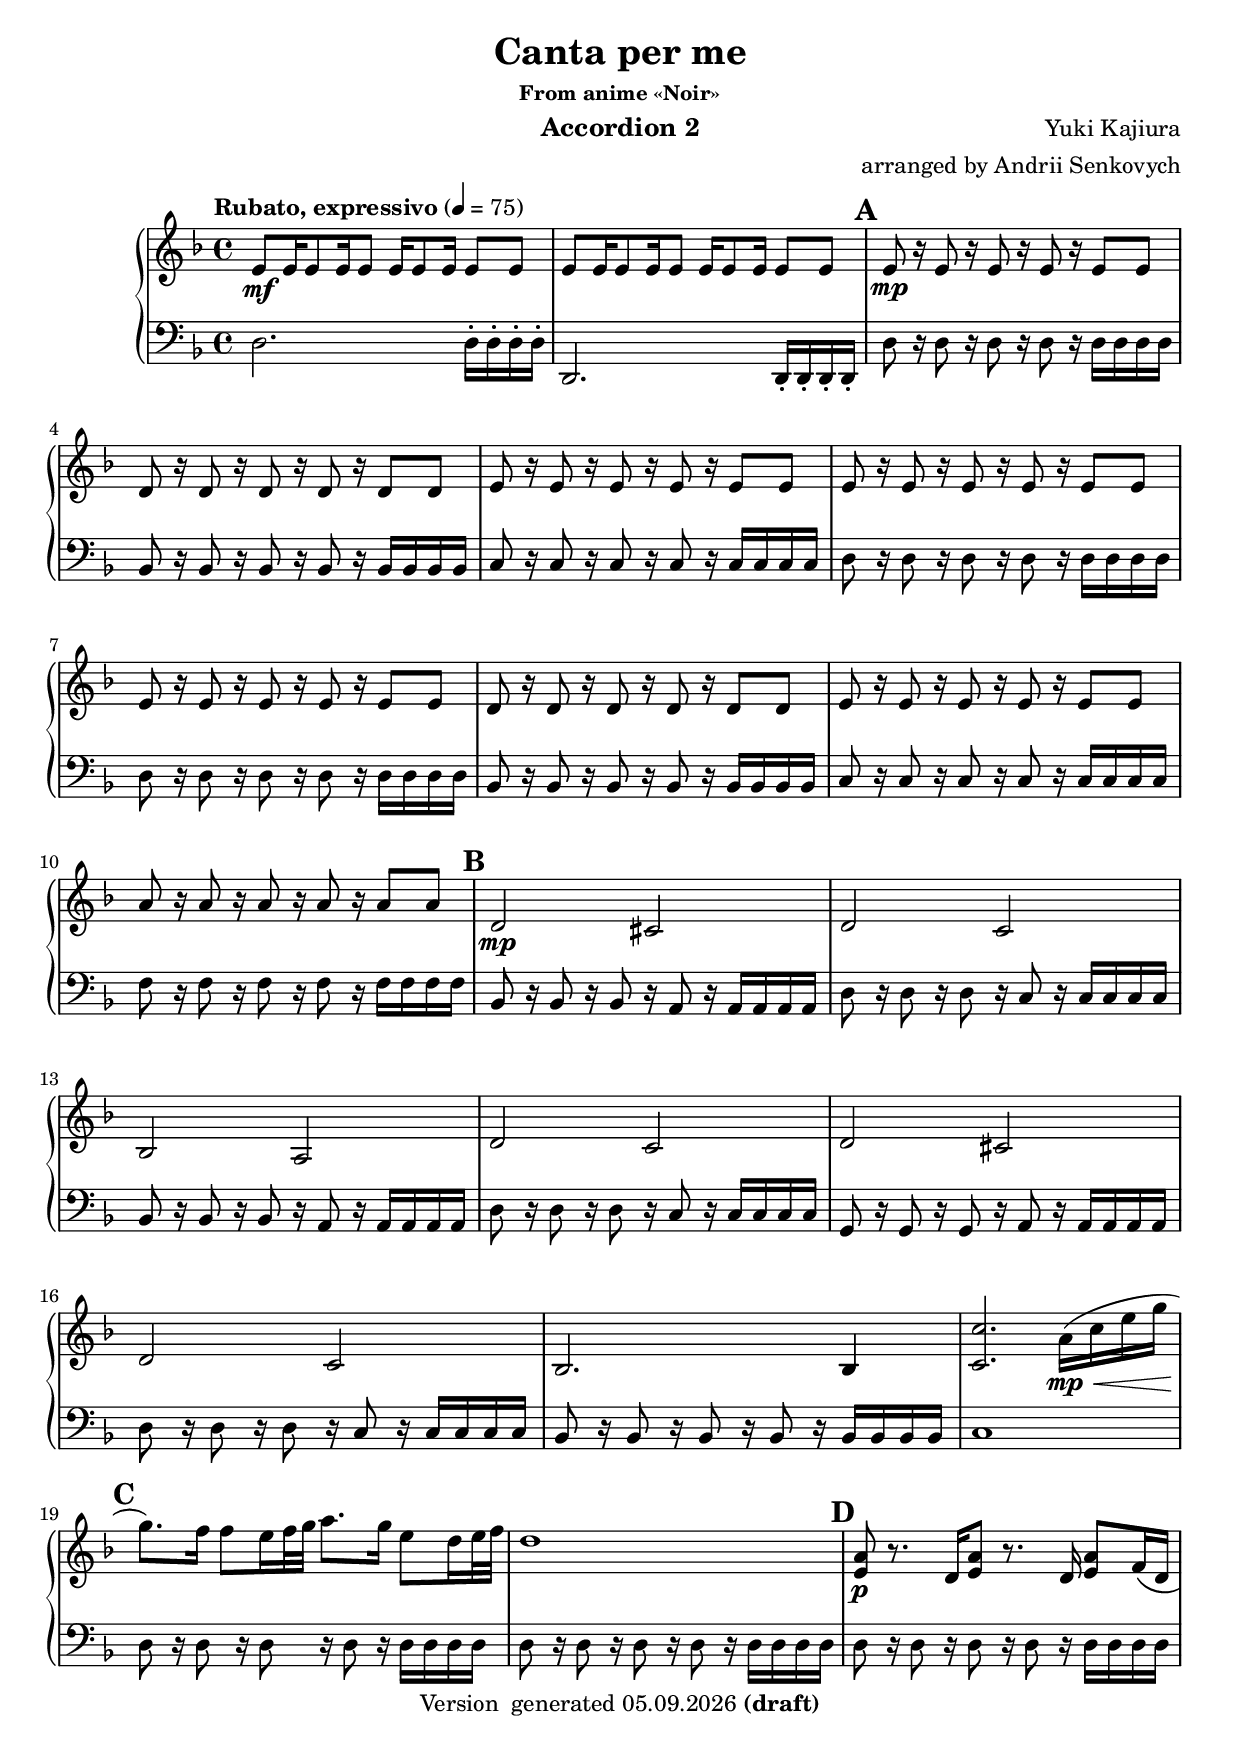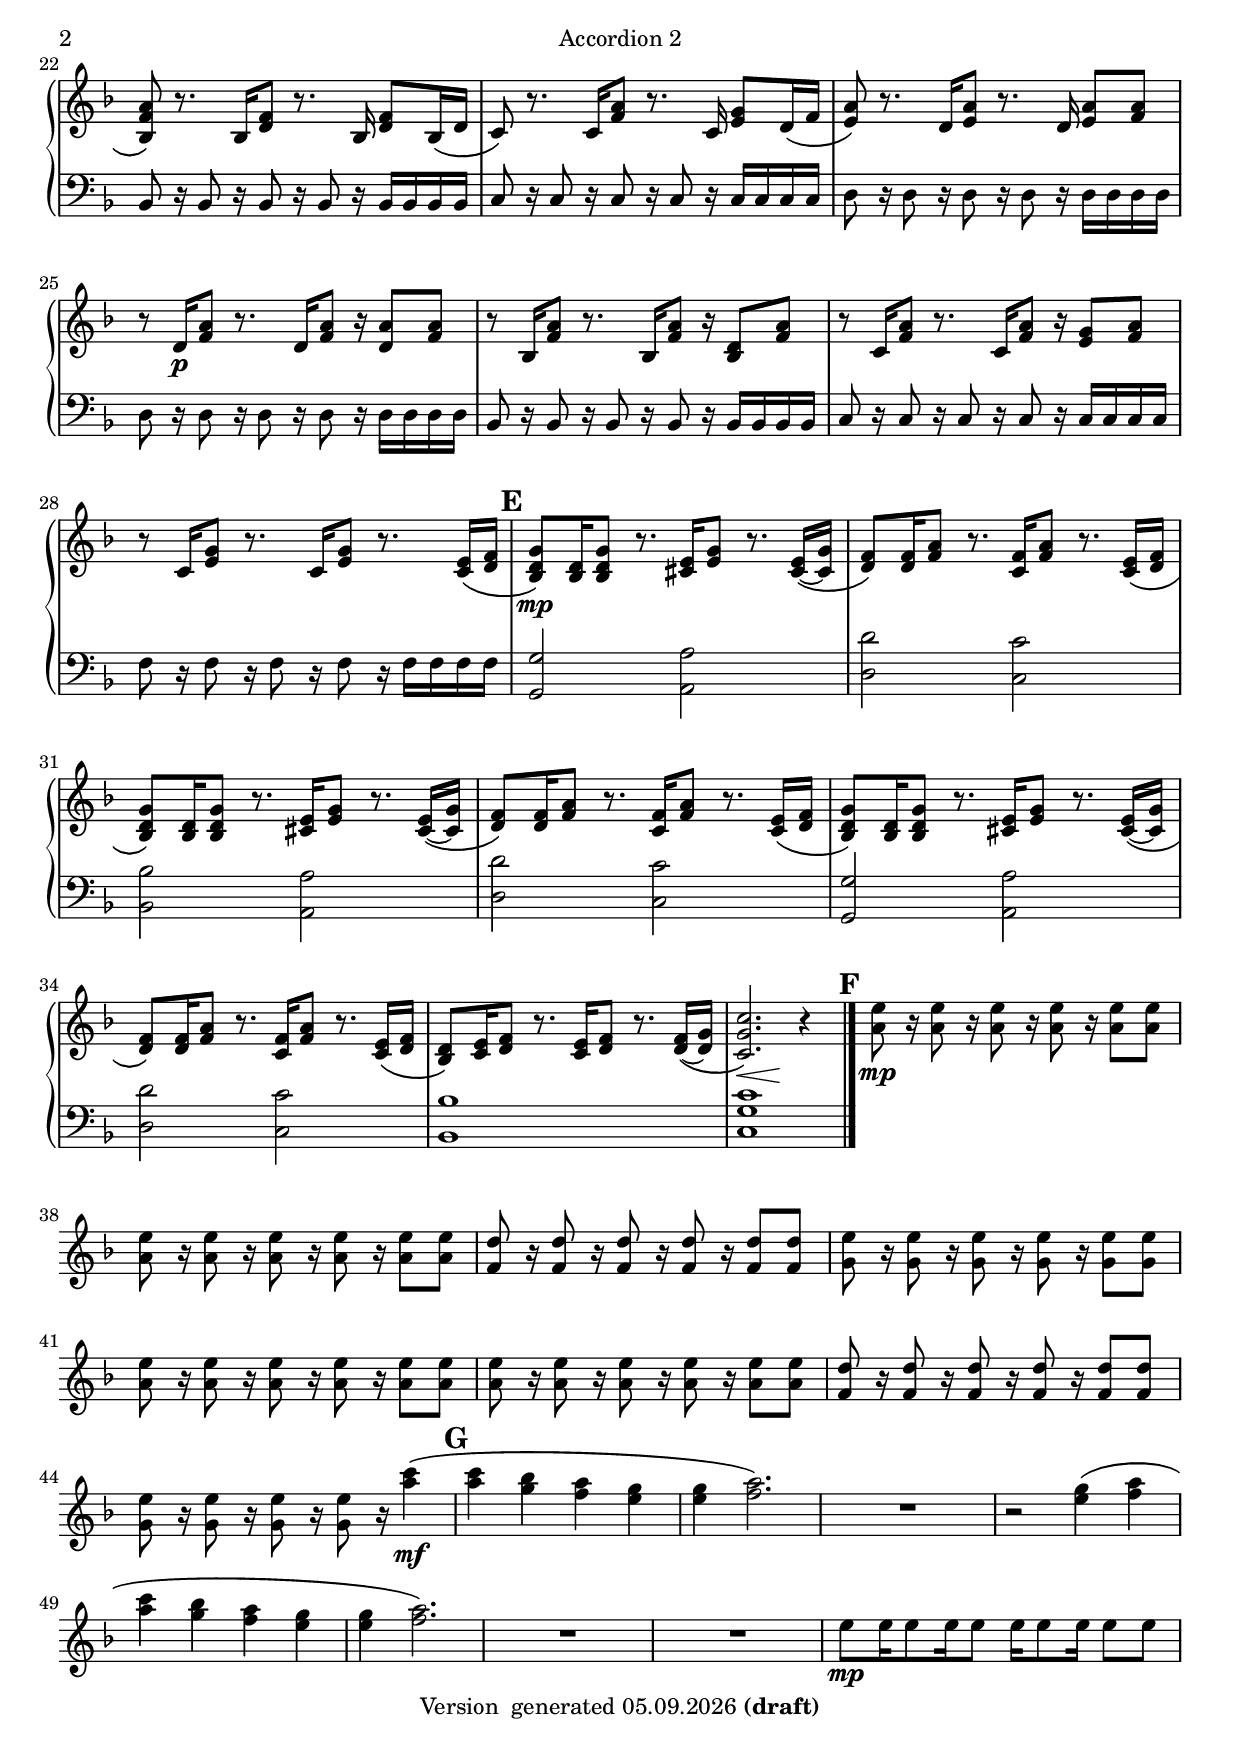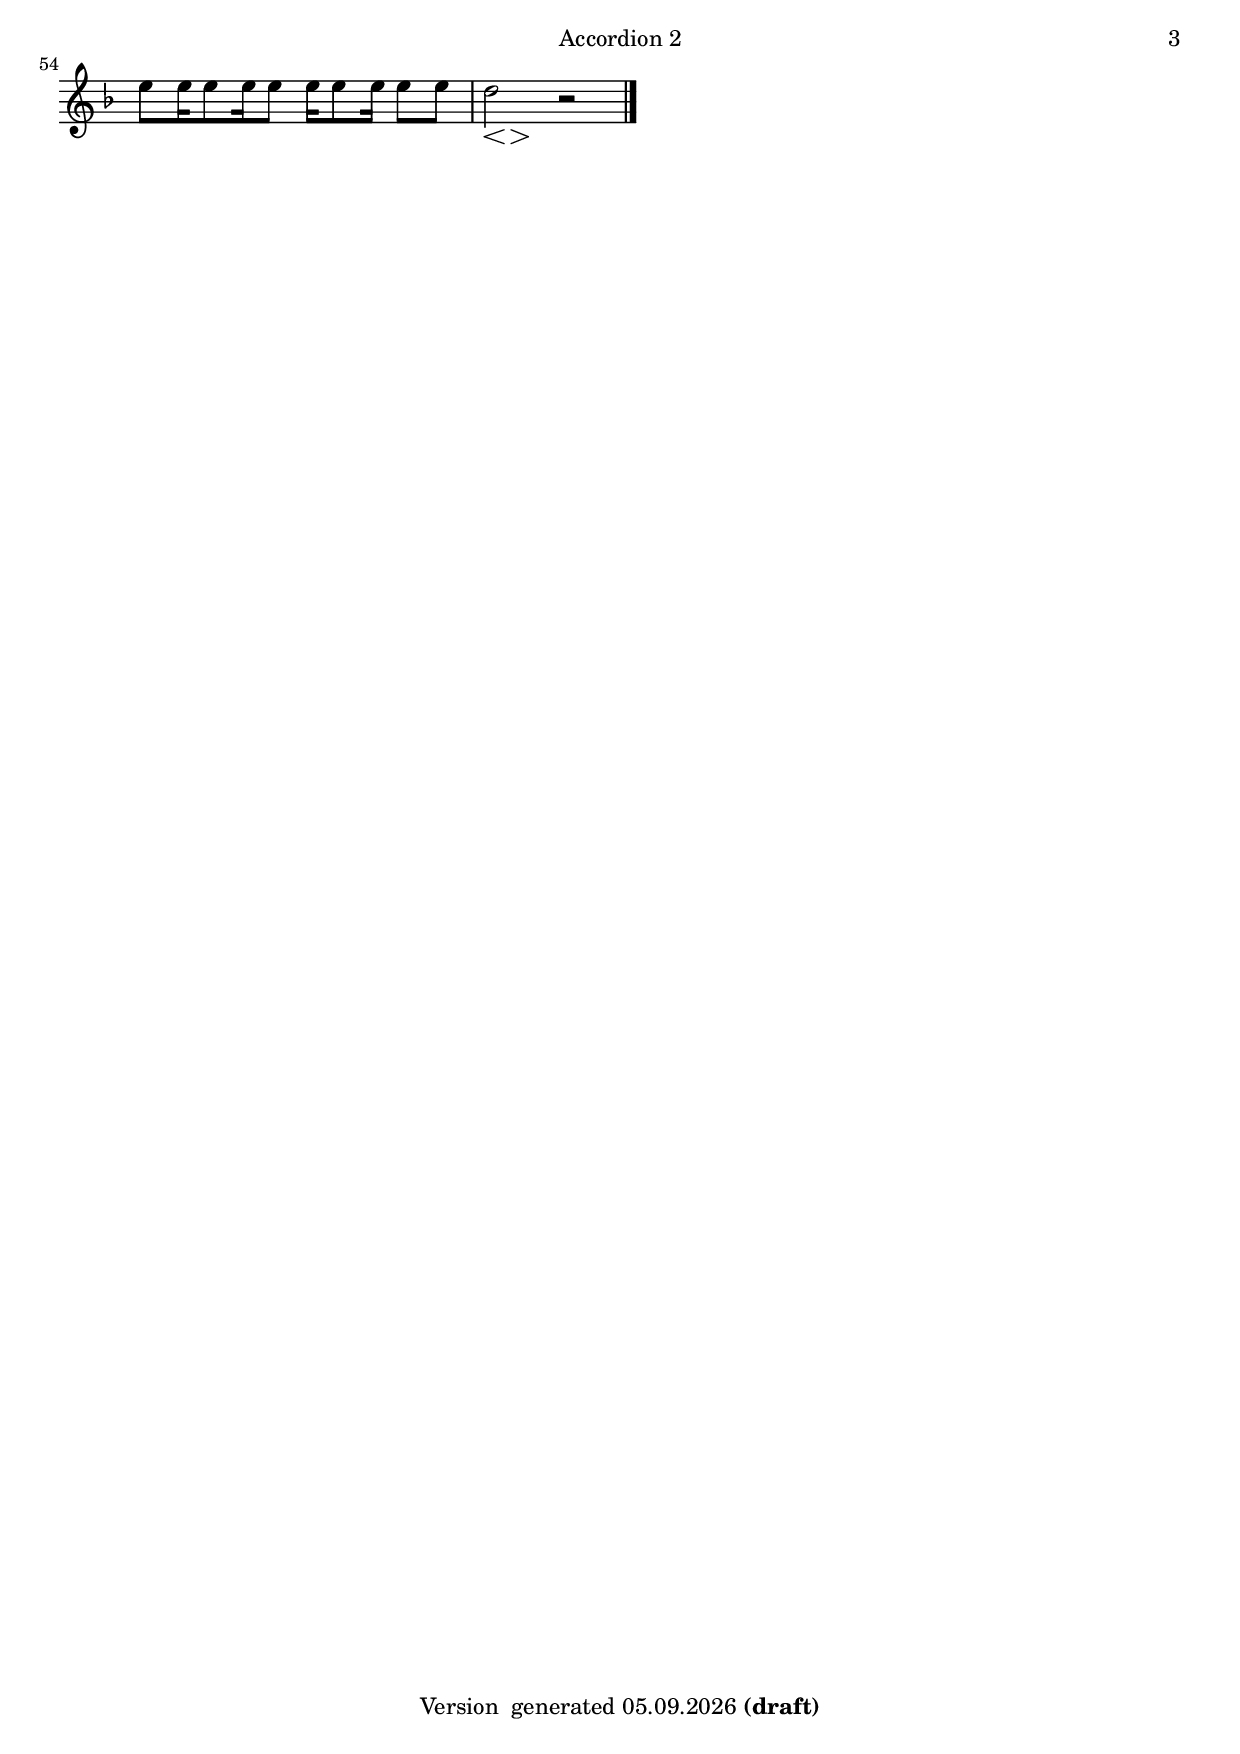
\include "src/header.ly"

\header {
  instrument = "Accordion 2"
}

\include "src/settings.ly"
discant = \markup {
  \musicglyph #"accordion.accDiscant"
}
dot = \markup {
  \musicglyph #"accordion.accDot"
}

\layout { ragged-right = ##t }

% 16 voets register
accBasson = ^\markup {
  \combine
  \discant
  \raise #0.5 \dot
}

% een korig 8 en 16 voets register
accBandon = ^\markup {
  \combine
  \discant
  \combine
  \raise #0.5 \dot
  \raise #1.5 \dot
}

accVCello = ^\markup {
  \combine
  \discant
  \combine
  \raise #0.5 \dot
  \combine
  \raise #1.5 \dot
  \translate #'(1 . 0) \raise #1.5 \dot
}

% 4-8-16 voets register
accHarmon = ^\markup {
  \combine
  \discant
  \combine
  \raise #0.5 \dot
  \combine
  \raise #1.5 \dot
  \raise #2.5 \dot
}

accTrombon = ^\markup {
  \combine
  \discant
  \combine
  \raise #0.5 \dot
  \combine
  \raise #1.5 \dot
  \combine
  \translate #'(1 . 0) \raise #1.5 \dot
  \translate #'(-1 . 0) \raise #1.5 \dot
}

% eenkorig 4 en 16 voets register
accOrgan = ^\markup {
  \combine
  \discant
  \combine
  \raise #0.5 \dot
  \raise #2.5 \dot
}

accMaster = ^\markup {
  \combine
  \discant
  \combine
  \raise #0.5 \dot
  \combine
  \raise #1.5 \dot
  \combine
  \translate #'(1 . 0) \raise #1.5 \dot
  \combine
  \translate #'(-1 . 0) \raise #1.5 \dot
  \raise #2.5 \dot
}

accAccord = ^\markup {
  \combine
  \discant
  \combine
  \raise #1.5 \dot
  \combine
  \translate #'(1 . 0) \raise #1.5 \dot
  \combine
  \translate #'(-1 . 0) \raise #1.5 \dot
  \raise #2.5 \dot
}

accMusette = ^\markup {
  \combine
  \discant
  \combine
  \raise #1.5 \dot
  \combine
  \translate #'(1 . 0) \raise #1.5 \dot
  \translate #'(-1 . 0) \raise #1.5 \dot
}

accCeleste = ^\markup {
  \combine
  \discant
  \combine
  \raise #1.5 \dot
  \translate #'(-1 . 0) \raise #1.5 \dot
}

accOboe = ^\markup {
  \combine
  \discant
  \combine
  \raise #1.5 \dot
  \raise #2.5 \dot
}

accClarin = ^\markup {
  \combine
  \discant
  \raise #1.5 \dot
}

accPiccolo = ^\markup {
  \combine
  \discant 
  \raise #2.5 \dot
}

accViolin = ^\markup {
  \combine
  \discant
  \combine
  \raise #1.5 \dot
  \combine
  \translate #'(1 . 0) \raise #1.5 \dot
  \raise #2.5 \dot
}


accordionTwoSolo = \relative c' {
  \defaultTempo
  \defaultKey
  \defaultTime

  e8\mf e16 e8 e16 e8 e16 e8 e16 e8 e8
  e8 e16 e8 e16 e8 e16 e8 e16 e8 e8

  \mark \default

  e8\mp r16 e8 r16 e8 r16 e8 r16 e8 e8
  d8 r16 d8 r16 d8 r16 d8 r16 d8 d8
  e8 r16 e8 r16 e8 r16 e8 r16 e8 e8
  e8 r16 e8 r16 e8 r16 e8 r16 e8 e8

  e8 r16 e8 r16 e8 r16 e8 r16 e8 e8
  d8 r16 d8 r16 d8 r16 d8 r16 d8 d8
  e8 r16 e8 r16 e8 r16 e8 r16 e8 e8
  a8 r16 a8 r16 a8 r16 a8 r16 a8 a8

  \mark \default

  d,2\mp cis
  d c
  b a
  d c

  d cis
  d c
  b2. b4
  <c c'>2. a'16\mp\<( c e g 

  \mark \default

  g8.)\! f16 f8 e16 f32 g a8. g16 e8 d16 e32 f
  d1

  \mark \default

  <e, a>8\p   r8. d16 <e a>8 r8. d16 <e a>8 f16\(  d
  <b f' a>8\) r8. b16 <d f>8 r8. b16 <d f>8 b16\( d
  c8\)        r8. c16 <f a>8 r8. c16 <e g>8 d16\(  f
  <e a>8\)    r8. d16 <e a>8 r8. d16 <e a>8 <f a>8
  
  r8 d16\p <f a>8  r8. d16  <f a>8  r16 <d a'>8 <f a>8
  r8 b,16  <f' a>8 r8. b,16 <f' a>8 r16 <b, d>8 <f' a>8
  r8 c16   <f a>8  r8. c16  <f a>8  r16 <e g>8  <f a>8
  r8 c16   <e g>8  r8. c16  <e g>8  r8. <c e>16\( <d f>16

  \mark \default

  <b d g>8\mp\) <b d>16 <b d g>8 r8. <cis e>16 <e g>8 r8. <cis e>16~\( <cis g'>16
  <d f>8\) <d f>16 <f a>8 r8. <c f>16 <f a>8 r8. <c e>16\( <d f>16
  <b d g>8\) <b d>16 <b d g>8 r8. <cis e>16 <e g>8 r8. <cis e>16~\( <cis g'>16
  <d f>8\) <d f>16 <f a>8 r8. <c f>16 <f a>8 r8. <c e>16\( <d f>16

  <b d g>8\) <b d>16 <b d g>8 r8. <cis e>16 <e g>8 r8. <cis e>16~\( <cis g'>16
  <d f>8\) <d f>16 <f a>8 r8. <c f>16 <f a>8 r8. <c e>16\( <d f>16
  <b d>8\) <c e>16 <d f>8 r8. <c e>16 <d f>8 r8. <d f>16\(~ <d g>16

  << { <c g' c>2.\) r4 } { s2\< s4\!s4 } >>

  \mark \default

  <a' e'>8\mp r16 <a e'>8 r16 <a e'>8 r16 <a e'>8 r16 <a e'>8 <a e'>8
  <a e'>8 r16 <a e'>8 r16 <a e'>8 r16 <a e'>8 r16 <a e'>8 <a e'>8
  <f d'>8 r16 <f d'>8 r16 <f d'>8 r16 <f d'>8 r16 <f d'>8 <f d'>8
  <g e'>8 r16 <g e'>8 r16 <g e'>8 r16 <g e'>8 r16 <g e'>8 <g e'>8

  <a e'>8 r16 <a e'>8 r16 <a e'>8 r16 <a e'>8 r16 <a e'>8 <a e'>8
  <a e'>8 r16 <a e'>8 r16 <a e'>8 r16 <a e'>8 r16 <a e'>8 <a e'>8
  <f d'>8 r16 <f d'>8 r16 <f d'>8 r16 <f d'>8 r16 <f d'>8 <f d'>8
  <g e'>8 r16 <g e'>8 r16 <g e'>8 r16 <g e'>8 r16 <a' c>4\mf\(

  \mark \default

  <a c>4 <g b>4 <f a>4 <e g>4
  <e g>4 <f a>2.\) 
  R1
  r2 <e g>4\( <f a>4

  <a c>4 <g b>4 <f a>4 <e g>4
  <e g>4 <f a>2.\) 
  R1*2
  
  e8\mp e16 e8 e16 e8 e16 e8 e16 e8 e8
  e8 e16 e8 e16 e8 e16 e8 e16 e8 e8

  << { d2 r2 } { s8.\< s16\> s2\! } >>
  \bar "|."
}

accordionBass = \new Staff {
  \tag #'part \defaultTempo
  \defaultKey
  \defaultTime
  \clef bass
  \tag #'score \tag #'part \relative c {
    d2. d16-. d-. d-. d-.
    d,2. d16-. d-. d-. d-.

    d'8 r16 d8 r16 d8 r16 d8 r16 d16 d16 d16 d16
    b8 r16 b8 r16 b8 r16 b8 r16 b16 b16 b16 b16
    c8 r16 c8 r16 c8 r16 c8 r16 c16 c16 c16 c16
    d8 r16 d8 r16 d8 r16 d8 r16 d16 d16 d16 d16

    d8 r16 d8 r16 d8 r16 d8 r16 d16 d16 d16 d16
    b8 r16 b8 r16 b8 r16 b8 r16 b16 b16 b16 b16
    c8 r16 c8 r16 c8 r16 c8 r16 c16 c16 c16 c16
    f8 r16 f8 r16 f8 r16 f8 r16 f16 f16 f16 f16


    b,8 r16 b8 r16 b8 r16 a8 r16 a16 a16 a16 a16
    d8 r16 d8 r16 d8 r16 c8 r16 c16 c16 c16 c16
    b8 r16 b8 r16 b8 r16 a8 r16 a16 a16 a16 a16
    d8 r16 d8 r16 d8 r16 c8 r16 c16 c16 c16 c16

    g8 r16 g8 r16 g8 r16 a8 r16 a16 a16 a16 a16
    d8 r16 d8 r16 d8 r16 c8 r16 c16 c16 c16 c16
    b8 r16 b8 r16 b8 r16 b8 r16 b16 b16 b16 b16
    c1


    d8 r16 d8 r16 d8 r16 d8 r16 d16 d16 d16 d16
    d8 r16 d8 r16 d8 r16 d8 r16 d16 d16 d16 d16


    d8 r16 d8 r16 d8 r16 d8 r16 d16 d16 d16 d16
    b8 r16 b8 r16 b8 r16 b8 r16 b16 b16 b16 b16
    c8 r16 c8 r16 c8 r16 c8 r16 c16 c16 c16 c16
    d8 r16 d8 r16 d8 r16 d8 r16 d16 d16 d16 d16

    d8 r16 d8 r16 d8 r16 d8 r16 d16 d16 d16 d16
    b8 r16 b8 r16 b8 r16 b8 r16 b16 b16 b16 b16
    c8 r16 c8 r16 c8 r16 c8 r16 c16 c16 c16 c16
    f8 r16 f8 r16 f8 r16 f8 r16 f16 f16 f16 f16


    <g, g'>2 <a a'>
    <d d'> <c c'>
    <b b'> <a a'>
    <d d'> <c c'>

    <g g'> <a a'>
    <d d'> <c c'>
    <b b'>1
    <c g' c>

    \bar "|."
  } 
}



\score {
  \new Score {
    \set Score.markFormatter = #format-mark-box-numbers
    \new PianoStaff <<
      \set PianoStaff.midiInstrument = "accordion"
      \keepWithTag #'part \accordionTwoSolo
      \keepWithTag #'part \accordionBass
    >>
  }
  \layout {
    \include "src/layout.ly"
  }
  \midi {}
}
\paper {
}
